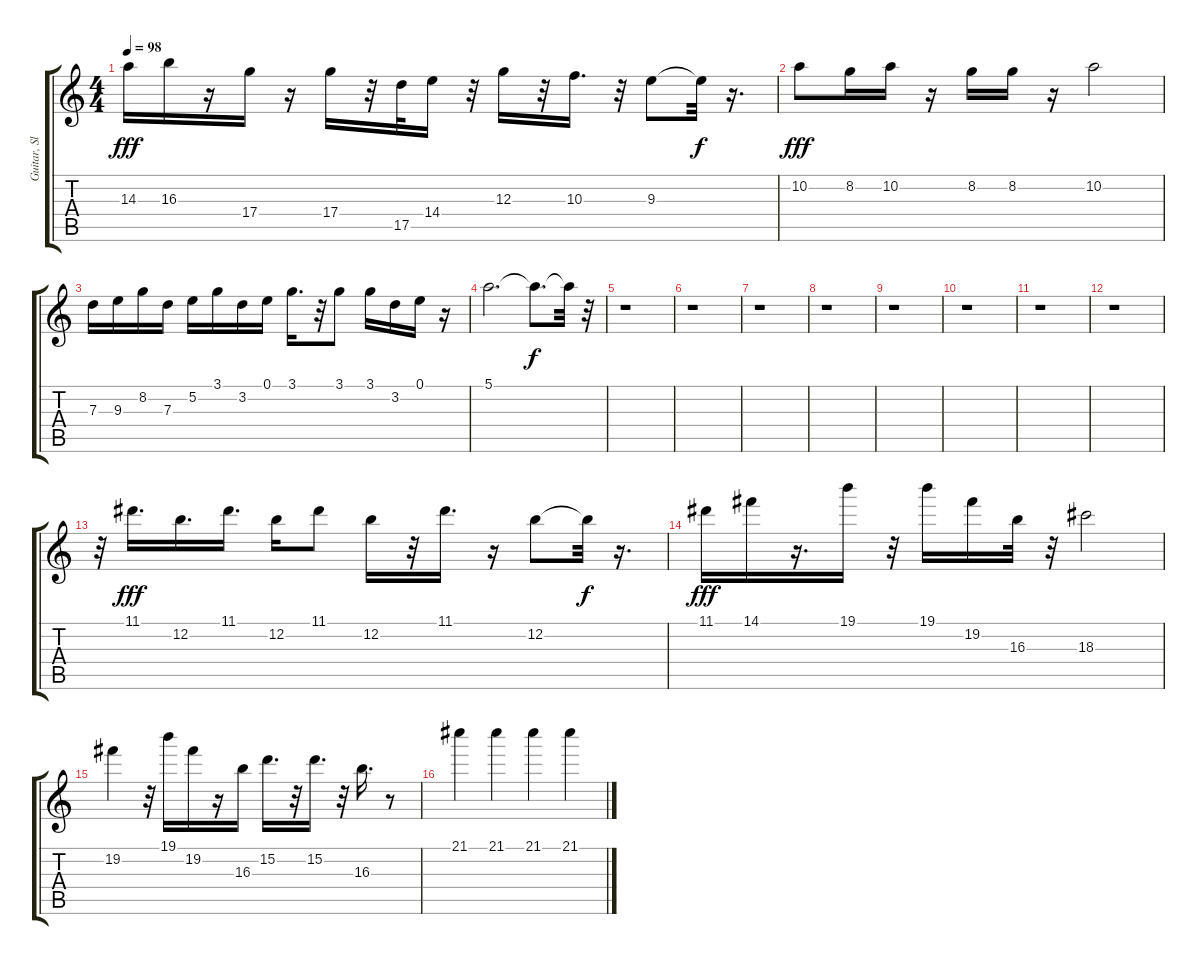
\track ("Guitar, Slide" "Guitar, Sl") {instrument overdrivenguitar}
\staff {score tabs}
\tuning (E4 B3 G3 D3 A2 E2) {hide}
\ts (4 4)
\tempo 98
\clef g2
\ks c
14.3.16{dy fff} 16.3.16 r.16 17.4.16 r.16 17.4.16 r.32 17.5.32 14.4.16 r.32 12.3.16 r.32 10.3.16{d} r.32 9.3.8 9.3{t}.32{dy f} r.16{d} |
10.2.8{dy fff} 8.2.16 10.2.16 r.16 8.2.16{volume 10} 8.2.16 r.16 10.2.2 |
7.3.16 9.3.16 8.2.16 7.3.16 5.2.16 3.1.16 3.2.16 0.1.16{volume 10} 3.1.16{d} r.32 3.1.8 3.1.16 3.2.16 0.1.16 r.16 |
5.1.2{d} 5.1{t}.8{d dy f} 5.1{t}.32 r.32 |
r.1 |
r.1 |
r.1 |
r.1 |
r.1 |
r.1 |
r.1 |
r.1 |
r.32 11.1.16{d dy fff volume 11} 12.2.16{d} 11.1.16{d} 12.2.16 11.1.8 12.2.16 r.32 11.1.16{d} r.16 12.2.8 12.2{t}.32{dy f} r.16{d} |
11.1.16{dy fff} 14.1.16 r.16{d} 19.1.16 r.32 19.1.16 19.2.16 16.3.32 r.32 18.3.2 |
19.2.4 r.32 19.1.16 19.2.16 r.16 16.3.16 15.2.16{d} r.32 15.2.16{d} r.32 16.3.16{d} r.8 |
21.1.4 21.1.4 21.1.4 21.1.4
